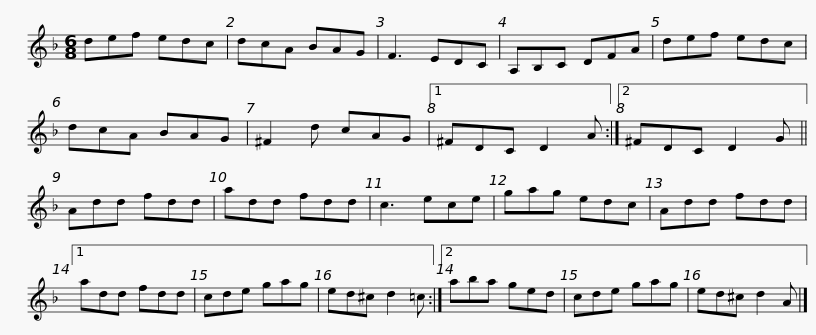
X:1
L:1/8
M:6/8
I:linebreak $
K:Dmin
V:1 treble
V:1
 def edc | dcA BAG | F3 EDC | A,B,C DFA | def edc | %5
 dcA BAG | ^F2 d cAG |1$ ^FDC D2 A :|2 ^FDC D2 G || Add fdd | %10
 add fdd | c3 ece | gag edc | Add fdd |1$ add fdd | %15
 cde gag | ed^c d2 =c :|2 aba ged | cde gag | ed^c d2 A |] %20
